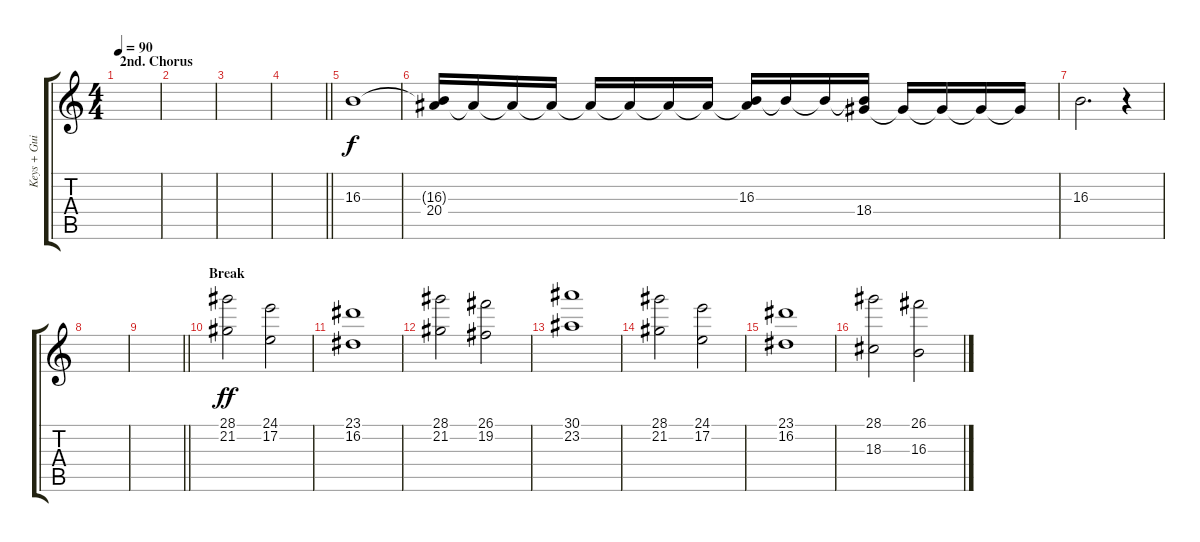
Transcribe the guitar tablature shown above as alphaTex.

\track ("Keys + Guitar Reverb" "Keys + Gui") {instrument synthstrings1}
\staff {score tabs}
\tuning (E4 B3 G3 D3 A2 E2) {hide}
\ts (4 4)
\section ("" "2nd. Chorus")
\tempo 90
\clef g2
\ks c
|
|
|
\barLineRight lightlight
|
\section ("" "")
16.3.1 |
(16.3{t} 20.4).16 20.4{t}.16 20.4{t}.16 20.4{t}.16 20.4{t}.16 20.4{t}.16 20.4{t}.16 20.4{t}.16 (16.3 20.4{t}).16 16.3{t}.16 16.3{t}.16 (16.3{t} 18.4).16 18.4{t}.16 18.4{t}.16 18.4{t}.16 18.4{t}.16 |
16.3.2{d} r.4 |
|
\barLineRight lightlight
|
\section ("" "Break")
(28.1 21.2).2{dy ff volume 4 instrument fx6goblins} (24.1 17.2).2 |
(23.1 16.2).1 |
(28.1 21.2).2 (26.1 19.2).2 |
(30.1 23.2).1 |
(28.1 21.2).2 (24.1 17.2).2 |
(23.1 16.2).1 |
(28.1 18.3).2 (26.1 16.3).2
